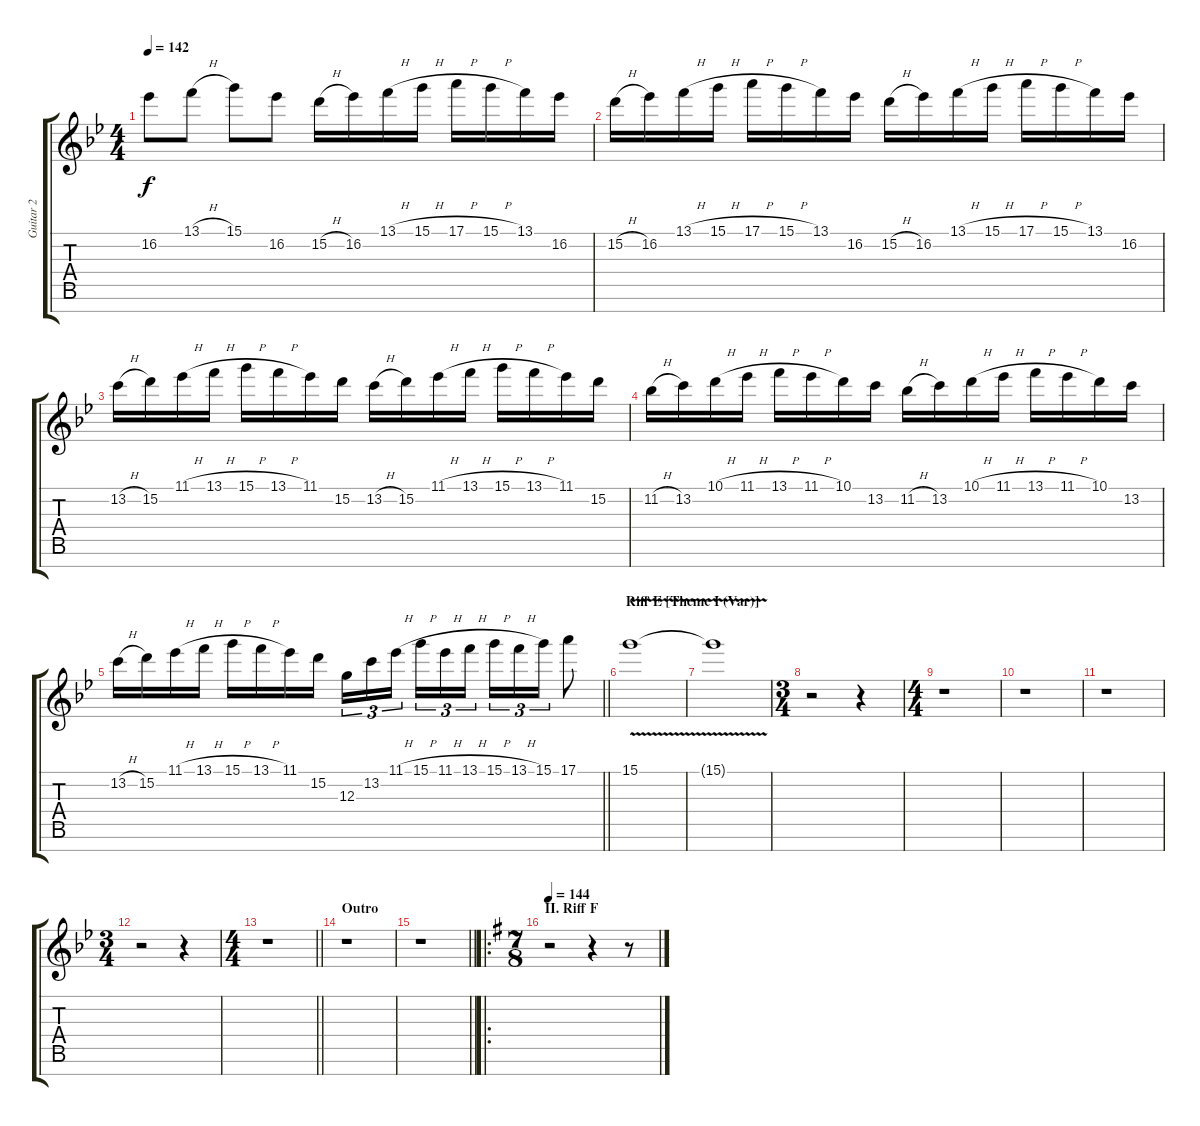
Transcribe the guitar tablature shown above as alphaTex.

\track ("Guitar 2" "Guitar 2") {instrument overdrivenguitar}
\staff {score tabs}
\tuning (E4 B3 G3 D3 A2 E2 B1) {hide}
\ts (4 4)
\tempo 142
\clef g2
\ks gminor
16.2.8{dy f} 13.1{h}.8 15.1.8 16.2.8 15.2{h}.16 16.2.16 13.1{h}.16 15.1{h}.16 17.1{h}.16 15.1{h}.16 13.1.16 16.2.16 |
15.2{h}.16 16.2.16 13.1{h}.16 15.1{h}.16 17.1{h}.16 15.1{h}.16 13.1.16 16.2.16 15.2{h}.16 16.2.16 13.1{h}.16 15.1{h}.16 17.1{h}.16 15.1{h}.16 13.1.16 16.2.16 |
13.2{h}.16 15.2.16 11.1{h}.16 13.1{h}.16 15.1{h}.16 13.1{h}.16 11.1.16 15.2.16 13.2{h}.16 15.2.16 11.1{h}.16 13.1{h}.16 15.1{h}.16 13.1{h}.16 11.1.16 15.2.16 |
11.2{h}.16 13.2.16 10.1{h}.16 11.1{h}.16 13.1{h}.16 11.1{h}.16 10.1.16 13.2.16 11.2{h}.16 13.2.16 10.1{h}.16 11.1{h}.16 13.1{h}.16 11.1{h}.16 10.1.16 13.2.16 |
\barLineRight lightlight
13.2{h}.16 15.2.16 11.1{h}.16 13.1{h}.16 15.1{h}.16 13.1{h}.16 11.1.16 15.2.16 12.3.16{tu (3 2)} 13.2.16{tu (3 2)} 11.1{h}.16{tu (3 2)} 15.1{h}.16{tu (3 2)} 11.1{h}.16{tu (3 2)} 13.1{h}.16{tu (3 2)} 15.1{h}.16{tu (3 2)} 13.1{h}.16{tu (3 2)} 15.1.16{tu (3 2)} 17.1.8 |
\section ("" " Riff E [Theme I (Var)]")
15.1{v}.1{volume 0} |
15.1{v t}.1 |
\ts (3 4)
r.2{volume 15} r.4 |
\ts (4 4)
r.1 |
r.1 |
r.1 |
\ts (3 4)
r.2 r.4 |
\ts (4 4)
\barLineRight lightlight
r.1 |
\section ("" "Outro")
r.1 |
\barLineRight lightlight
r.1 |
\ro
\ts (7 8)
\section ("" "II. Riff F")
\tempo 144
\ks eminor
r.2 r.4 r.8
